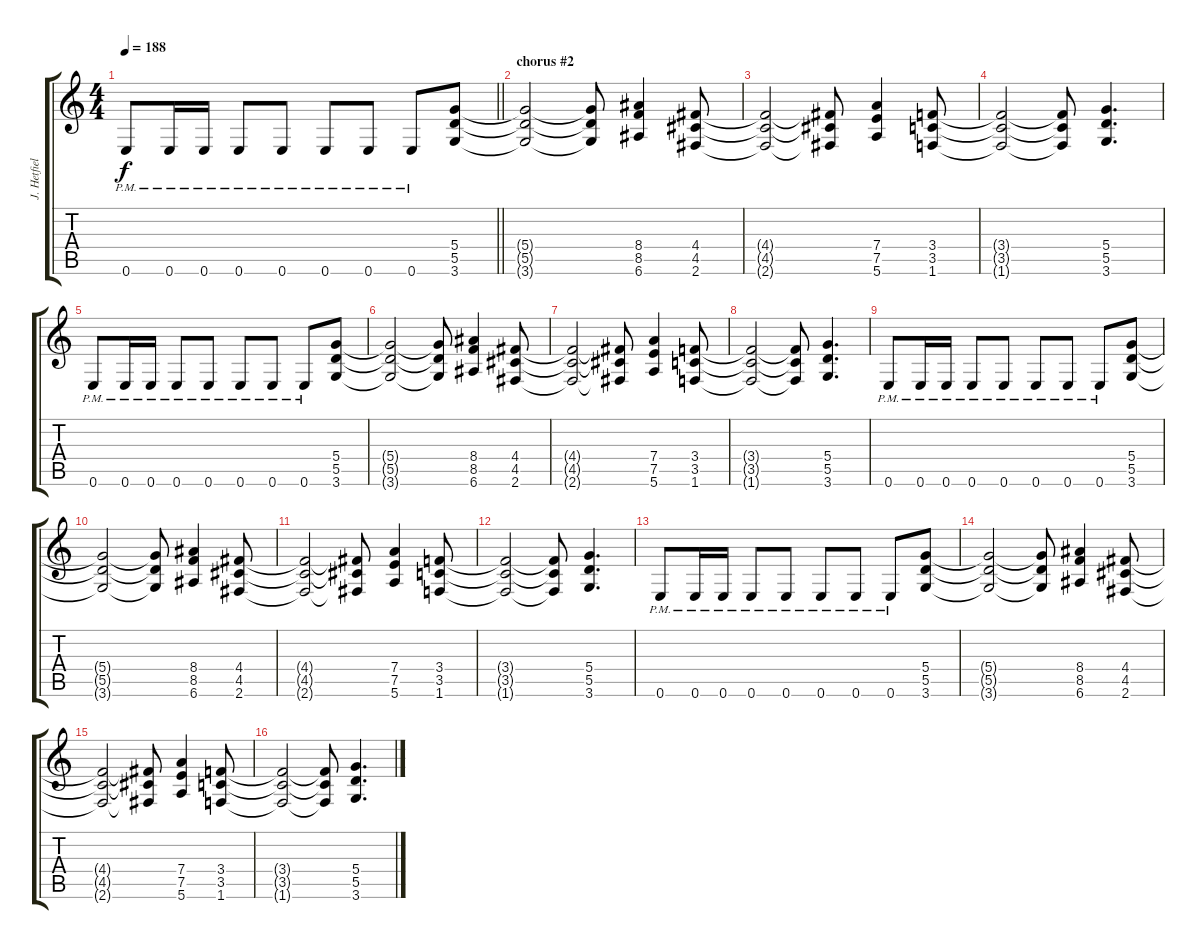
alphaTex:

\track ("J. Hetfield - Rhythm guitar" "J. Hetfiel") {instrument distortionguitar}
\staff {score tabs}
\tuning (E4 B3 G3 D3 A2 E2) {hide}
\ts (4 4)
\tempo 188
\clef g2
\barLineRight lightlight
\ks c
0.6{pm}.8{dy f} 0.6{pm}.16 0.6{pm}.16 0.6{pm}.8 0.6{pm}.8 0.6{pm}.8 0.6{pm}.8 0.6{pm}.8 (5.4 5.5 3.6).8 |
\section ("" "chorus #2")
(5.4{t} 5.5{t} 3.6{t}).2 (5.4{t} 5.5{t} 3.6{t}).8 (8.4 8.5 6.6).4 (4.4 4.5 2.6).8 |
(4.4{t} 4.5{t} 2.6{t}).2 (4.4{t} 4.5{t} 2.6{t}).8 (7.4 7.5 5.6).4 (3.4 3.5 1.6).8 |
(3.4{t} 3.5{t} 1.6{t}).2 (3.4{t} 3.5{t} 1.6{t}).8 (5.4 5.5 3.6).4{d} |
0.6{pm}.8 0.6{pm}.16 0.6{pm}.16 0.6{pm}.8 0.6{pm}.8 0.6{pm}.8 0.6{pm}.8 0.6{pm}.8 (5.4 5.5 3.6).8 |
(5.4{t} 5.5{t} 3.6{t}).2 (5.4{t} 5.5{t} 3.6{t}).8 (8.4 8.5 6.6).4 (4.4 4.5 2.6).8 |
(4.4{t} 4.5{t} 2.6{t}).2 (4.4{t} 4.5{t} 2.6{t}).8 (7.4 7.5 5.6).4 (3.4 3.5 1.6).8 |
(3.4{t} 3.5{t} 1.6{t}).2 (3.4{t} 3.5{t} 1.6{t}).8 (5.4 5.5 3.6).4{d} |
0.6{pm}.8 0.6{pm}.16 0.6{pm}.16 0.6{pm}.8 0.6{pm}.8 0.6{pm}.8 0.6{pm}.8 0.6{pm}.8 (5.4 5.5 3.6).8 |
(5.4{t} 5.5{t} 3.6{t}).2 (5.4{t} 5.5{t} 3.6{t}).8 (8.4 8.5 6.6).4 (4.4 4.5 2.6).8 |
(4.4{t} 4.5{t} 2.6{t}).2 (4.4{t} 4.5{t} 2.6{t}).8 (7.4 7.5 5.6).4 (3.4 3.5 1.6).8 |
(3.4{t} 3.5{t} 1.6{t}).2 (3.4{t} 3.5{t} 1.6{t}).8 (5.4 5.5 3.6).4{d} |
0.6{pm}.8 0.6{pm}.16 0.6{pm}.16 0.6{pm}.8 0.6{pm}.8 0.6{pm}.8 0.6{pm}.8 0.6{pm}.8 (5.4 5.5 3.6).8 |
(5.4{t} 5.5{t} 3.6{t}).2 (5.4{t} 5.5{t} 3.6{t}).8 (8.4 8.5 6.6).4 (4.4 4.5 2.6).8 |
(4.4{t} 4.5{t} 2.6{t}).2 (4.4{t} 4.5{t} 2.6{t}).8 (7.4 7.5 5.6).4 (3.4 3.5 1.6).8 |
(3.4{t} 3.5{t} 1.6{t}).2 (3.4{t} 3.5{t} 1.6{t}).8 (5.4 5.5 3.6).4{d}
